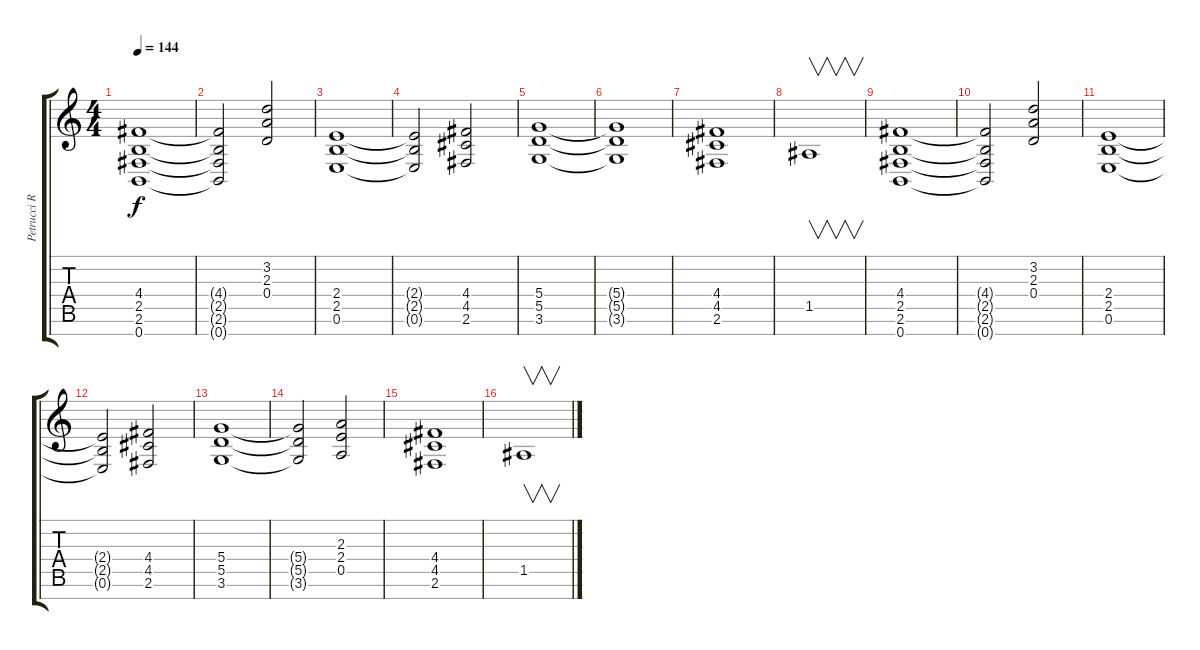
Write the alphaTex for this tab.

\track ("Petrucci Rythm" "Petrucci R") {instrument distortionguitar}
\staff {score tabs}
\tuning (E4 B3 G3 D3 A2 E2 B1) {hide}
\ts (4 4)
\tempo 144
\clef g2
\ks c
(4.4 2.5 2.6 0.7).1{dy f} |
(4.4{t} 2.5{t} 2.6{t} 0.7{t}).2 (3.2 2.3 0.4).2 |
(2.4 2.5 0.6).1 |
(2.4{t} 2.5{t} 0.6{t}).2 (4.4 4.5 2.6).2 |
(5.4 5.5 3.6).1 |
(5.4{t} 5.5{t} 3.6{t}).1 |
(4.4 4.5 2.6).1 |
1.5.1{v} |
(4.4 2.5 2.6 0.7).1 |
(4.4{t} 2.5{t} 2.6{t} 0.7{t}).2 (3.2 2.3 0.4).2 |
(2.4 2.5 0.6).1 |
(2.4{t} 2.5{t} 0.6{t}).2 (4.4 4.5 2.6).2 |
(5.4 5.5 3.6).1 |
(5.4{t} 5.5{t} 3.6{t}).2 (2.3 2.4 0.5).2 |
(4.4 4.5 2.6).1 |
1.5.1{v}
